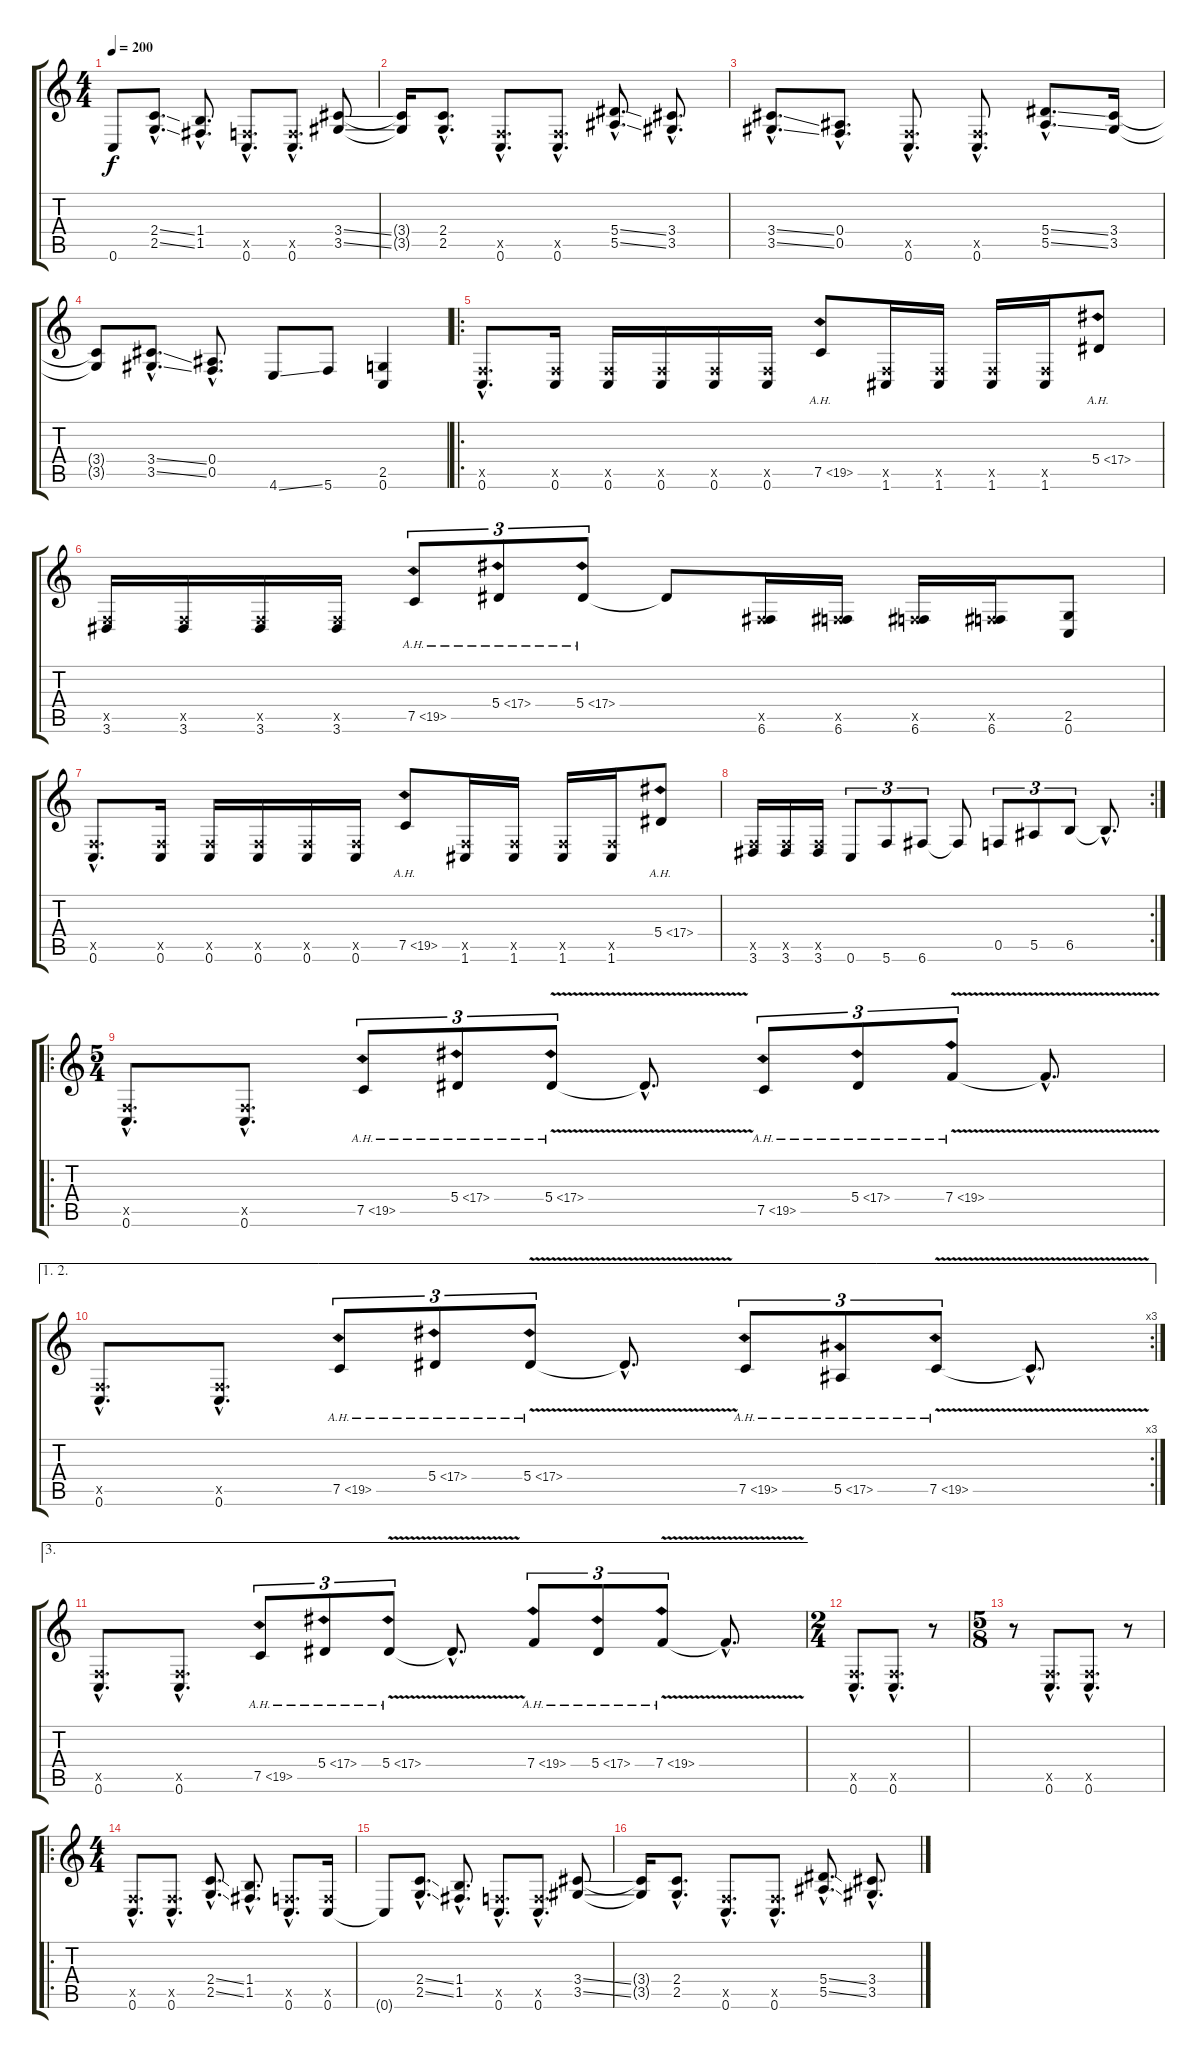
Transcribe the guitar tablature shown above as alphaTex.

\track "" {instrument distortionguitar}
\staff {score tabs}
\tuning (C4 G3 Eb3 Bb2 F2 C2) {hide}
\ts (4 4)
\tempo 200
\clef g2
\ks c
0.6{t}.8{dy f} (2.4{ss hac} 2.5{ss hac}).8{d} (1.4{hac} 1.5{hac}).8{d} (0.5{hac x} 0.6{hac}).8{d} (0.5{hac x} 0.6{hac}).8{d} (3.4{ss} 3.5{ss}).8 |
(3.4{t} 3.5{t}).16 (2.4{hac} 2.5{hac}).8{d} (0.5{hac x} 0.6{hac}).8{d} (0.5{hac x} 0.6{hac}).8{d} (5.4{ss hac} 5.5{ss hac}).8{d} (3.4{hac} 3.5{hac}).8{d} |
(3.4{ss hac} 3.5{ss hac}).8{d} (0.4{hac} 0.5{hac}).8{d} (0.5{hac x} 0.6{hac}).8{d} (0.5{hac x} 0.6{hac}).8{d} (5.4{ss hac} 5.5{ss hac}).8{d} (3.4 3.5).16 |
(3.4{t} 3.5{t}).8 (3.4{ss hac} 3.5{ss hac}).8{d} (0.4{hac} 0.5{hac}).8{d} 4.6{ss}.8 5.6.8 (2.5 0.6).4 |
\ro
(0.5{hac x} 0.6{hac}).8{d} (0.5{x} 0.6).16 (0.5{x} 0.6).16 (0.5{x} 0.6).16 (0.5{x} 0.6).16 (0.5{x} 0.6).16 7.5{ah 12}.8 (0.5{x} 1.6).16 (0.5{x} 1.6).16 (0.5{x} 1.6).16 (0.5{x} 1.6).16 5.4{ah 12}.8 |
(0.5{x} 3.6).16 (0.5{x} 3.6).16 (0.5{x} 3.6).16 (0.5{x} 3.6).16 7.5{ah 12}.8{tu (3 2)} 5.4{ah 12}.8{tu (3 2)} 5.4{ah 12}.8{tu (3 2)} 5.4{t}.8 (0.5{x} 6.6).16 (0.5{x} 6.6).16 (0.5{x} 6.6).16 (0.5{x} 6.6).16 (2.5 0.6).8 |
(0.5{hac x} 0.6{hac}).8{d} (0.5{x} 0.6).16 (0.5{x} 0.6).16 (0.5{x} 0.6).16 (0.5{x} 0.6).16 (0.5{x} 0.6).16 7.5{ah 12}.8 (0.5{x} 1.6).16 (0.5{x} 1.6).16 (0.5{x} 1.6).16 (0.5{x} 1.6).16 5.4{ah 12}.8 |
\rc 2
(0.5{x} 3.6).16 (0.5{x} 3.6).16 (0.5{x} 3.6).16 0.6.8{tu (3 2)} 5.6.8{tu (3 2)} 6.6.8{tu (3 2)} 6.6{t}.8 0.5.8{tu (3 2)} 5.5.8{tu (3 2)} 6.5.8{tu (3 2)} 6.5{hac t}.8{d} |
\ro
\ts (5 4)
(0.5{hac x} 0.6{hac}).8{d} (0.5{hac x} 0.6{hac}).8{d} 7.5{ah 12}.8{tu (3 2)} 5.4{ah 12}.8{tu (3 2)} 5.4{ah 12 v}.8{tu (3 2)} 5.4{hac t}.8{d} 7.5{ah 12}.8{tu (3 2)} 5.4{ah 12}.8{tu (3 2)} 7.4{ah 12 v}.8{tu (3 2)} 7.4{hac t}.8{d} |
\ae (1 2)
\rc 3
(0.5{hac x} 0.6{hac}).8{d} (0.5{hac x} 0.6{hac}).8{d} 7.5{ah 12}.8{tu (3 2)} 5.4{ah 12}.8{tu (3 2)} 5.4{ah 12 v}.8{tu (3 2)} 5.4{hac t}.8{d} 7.5{ah 12}.8{tu (3 2)} 5.5{ah 12}.8{tu (3 2)} 7.5{ah 12 v}.8{tu (3 2)} 7.5{hac t}.8{d} |
\ae 3
(0.5{hac x} 0.6{hac}).8{d} (0.5{hac x} 0.6{hac}).8{d} 7.5{ah 12}.8{tu (3 2)} 5.4{ah 12}.8{tu (3 2)} 5.4{ah 12 v}.8{tu (3 2)} 5.4{hac t}.8{d} 7.4{ah 12}.8{tu (3 2)} 5.4{ah 12}.8{tu (3 2)} 7.4{ah 12 v}.8{tu (3 2)} 7.4{hac t}.8{d} |
\ts (2 4)
(0.5{hac x} 0.6{hac}).8{d} (0.5{hac x} 0.6{hac}).8{d} r.8 |
\ts (5 8)
r.8 (0.5{hac x} 0.6{hac}).8{d} (0.5{hac x} 0.6{hac}).8{d} r.8 |
\ro
\ts (4 4)
(0.5{hac x} 0.6{hac}).8{d} (0.5{hac x} 0.6{hac}).8{d} (2.4{ss hac} 2.5{ss hac}).8{d} (1.4{hac} 1.5{hac}).8{d} (0.5{hac x} 0.6{hac}).8{d} (0.5{x} 0.6).16 |
0.6{t}.8 (2.4{ss hac} 2.5{ss hac}).8{d} (1.4{hac} 1.5{hac}).8{d} (0.5{hac x} 0.6{hac}).8{d} (0.5{hac x} 0.6{hac}).8{d} (3.4{ss} 3.5{ss}).8 |
(3.4{t} 3.5{t}).16 (2.4{hac} 2.5{hac}).8{d} (0.5{hac x} 0.6{hac}).8{d} (0.5{hac x} 0.6{hac}).8{d} (5.4{ss hac} 5.5{ss hac}).8{d} (3.4{hac} 3.5{hac}).8{d}
